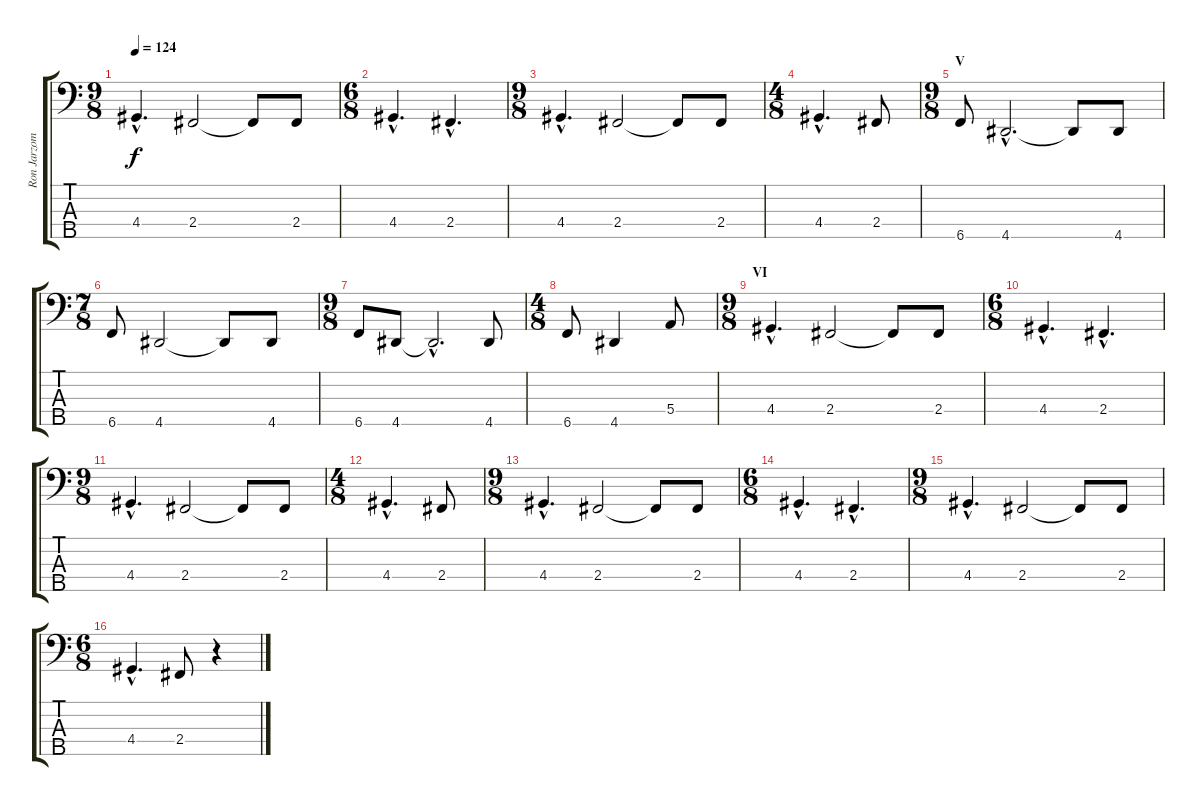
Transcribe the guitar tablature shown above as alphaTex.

\track ("Ron Jarzombek" "Ron Jarzom") {instrument electricbassfinger}
\staff {score tabs}
\tuning (G2 D2 A1 E1 B0) {hide}
\ts (9 8)
\tempo 124
\clef f4
\ks c
4.4{hac}.4{d dy f} 2.4.2 2.4{t}.8 2.4.8 |
\ts (6 8)
4.4{hac}.4{d} 2.4{hac}.4{d} |
\ts (9 8)
4.4{hac}.4{d} 2.4.2 2.4{t}.8 2.4.8 |
\ts (4 8)
4.4{hac}.4{d} 2.4.8 |
\ts (9 8)
\section ("" "V")
6.5.8 4.5{hac}.2{d} 4.5{t}.8 4.5.8 |
\ts (7 8)
6.5.8 4.5.2 4.5{t}.8 4.5.8 |
\ts (9 8)
6.5.8 4.5.8 4.5{hac t}.2{d} 4.5.8 |
\ts (4 8)
6.5.8 4.5.4 5.4.8 |
\ts (9 8)
\section ("" "VI")
4.4{hac}.4{d} 2.4.2 2.4{t}.8 2.4.8 |
\ts (6 8)
4.4{hac}.4{d} 2.4{hac}.4{d} |
\ts (9 8)
4.4{hac}.4{d} 2.4.2 2.4{t}.8 2.4.8 |
\ts (4 8)
4.4{hac}.4{d} 2.4.8 |
\ts (9 8)
4.4{hac}.4{d} 2.4.2 2.4{t}.8 2.4.8 |
\ts (6 8)
4.4{hac}.4{d} 2.4{hac}.4{d} |
\ts (9 8)
4.4{hac}.4{d} 2.4.2 2.4{t}.8 2.4.8 |
\ts (6 8)
4.4{hac}.4{d} 2.4.8 r.4
